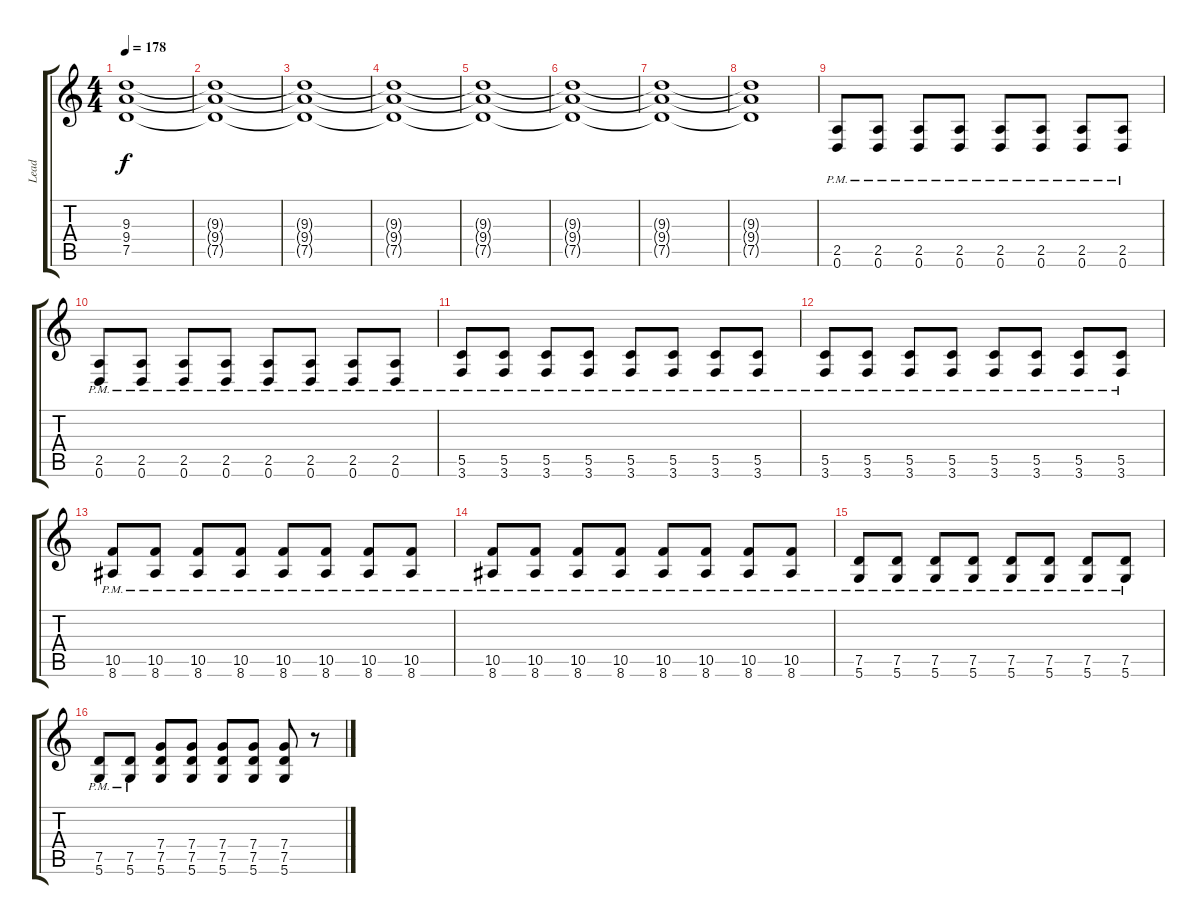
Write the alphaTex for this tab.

\track ("Lead" "Lead") {instrument overdrivenguitar}
\staff {score tabs}
\tuning (D4 A3 F3 C3 G2 D2) {hide}
\ts (4 4)
\tempo 178
\clef g2
\ks c
(9.3 9.4 7.5).1{dy f} |
(9.3{t} 9.4{t} 7.5{t}).1 |
(9.3{t} 9.4{t} 7.5{t}).1 |
(9.3{t} 9.4{t} 7.5{t}).1 |
(9.3{t} 9.4{t} 7.5{t}).1 |
(9.3{t} 9.4{t} 7.5{t}).1 |
(9.3{t} 9.4{t} 7.5{t}).1 |
(9.3{t} 9.4{t} 7.5{t}).1 |
(2.5{pm} 0.6{pm}).8 (2.5{pm} 0.6{pm}).8 (2.5{pm} 0.6{pm}).8 (2.5{pm} 0.6{pm}).8 (2.5{pm} 0.6{pm}).8 (2.5{pm} 0.6{pm}).8 (2.5{pm} 0.6{pm}).8 (2.5{pm} 0.6{pm}).8 |
(2.5{pm} 0.6{pm}).8 (2.5{pm} 0.6{pm}).8 (2.5{pm} 0.6{pm}).8 (2.5{pm} 0.6{pm}).8 (2.5{pm} 0.6{pm}).8 (2.5{pm} 0.6{pm}).8 (2.5{pm} 0.6{pm}).8 (2.5{pm} 0.6{pm}).8 |
(5.5{pm} 3.6{pm}).8 (5.5{pm} 3.6{pm}).8 (5.5{pm} 3.6{pm}).8 (5.5{pm} 3.6{pm}).8 (5.5{pm} 3.6{pm}).8 (5.5{pm} 3.6{pm}).8 (5.5{pm} 3.6{pm}).8 (5.5{pm} 3.6{pm}).8 |
(5.5{pm} 3.6{pm}).8 (5.5{pm} 3.6{pm}).8 (5.5{pm} 3.6{pm}).8 (5.5{pm} 3.6{pm}).8 (5.5{pm} 3.6{pm}).8 (5.5{pm} 3.6{pm}).8 (5.5{pm} 3.6{pm}).8 (5.5{pm} 3.6{pm}).8 |
(10.5{pm} 8.6{pm}).8 (10.5{pm} 8.6{pm}).8 (10.5{pm} 8.6{pm}).8 (10.5{pm} 8.6{pm}).8 (10.5{pm} 8.6{pm}).8 (10.5{pm} 8.6{pm}).8 (10.5{pm} 8.6{pm}).8 (10.5{pm} 8.6{pm}).8 |
(10.5{pm} 8.6{pm}).8 (10.5{pm} 8.6{pm}).8 (10.5{pm} 8.6{pm}).8 (10.5{pm} 8.6{pm}).8 (10.5{pm} 8.6{pm}).8 (10.5{pm} 8.6{pm}).8 (10.5{pm} 8.6{pm}).8 (10.5{pm} 8.6{pm}).8 |
(7.5{pm} 5.6{pm}).8 (7.5{pm} 5.6{pm}).8 (7.5{pm} 5.6{pm}).8 (7.5{pm} 5.6{pm}).8 (7.5{pm} 5.6{pm}).8 (7.5{pm} 5.6{pm}).8 (7.5{pm} 5.6{pm}).8 (7.5{pm} 5.6{pm}).8 |
(7.5{pm} 5.6{pm}).8 (7.5{pm} 5.6{pm}).8 (7.4 7.5 5.6).8 (7.4 7.5 5.6).8 (7.4 7.5 5.6).8 (7.4 7.5 5.6).8 (7.4 7.5 5.6).8 r.8
